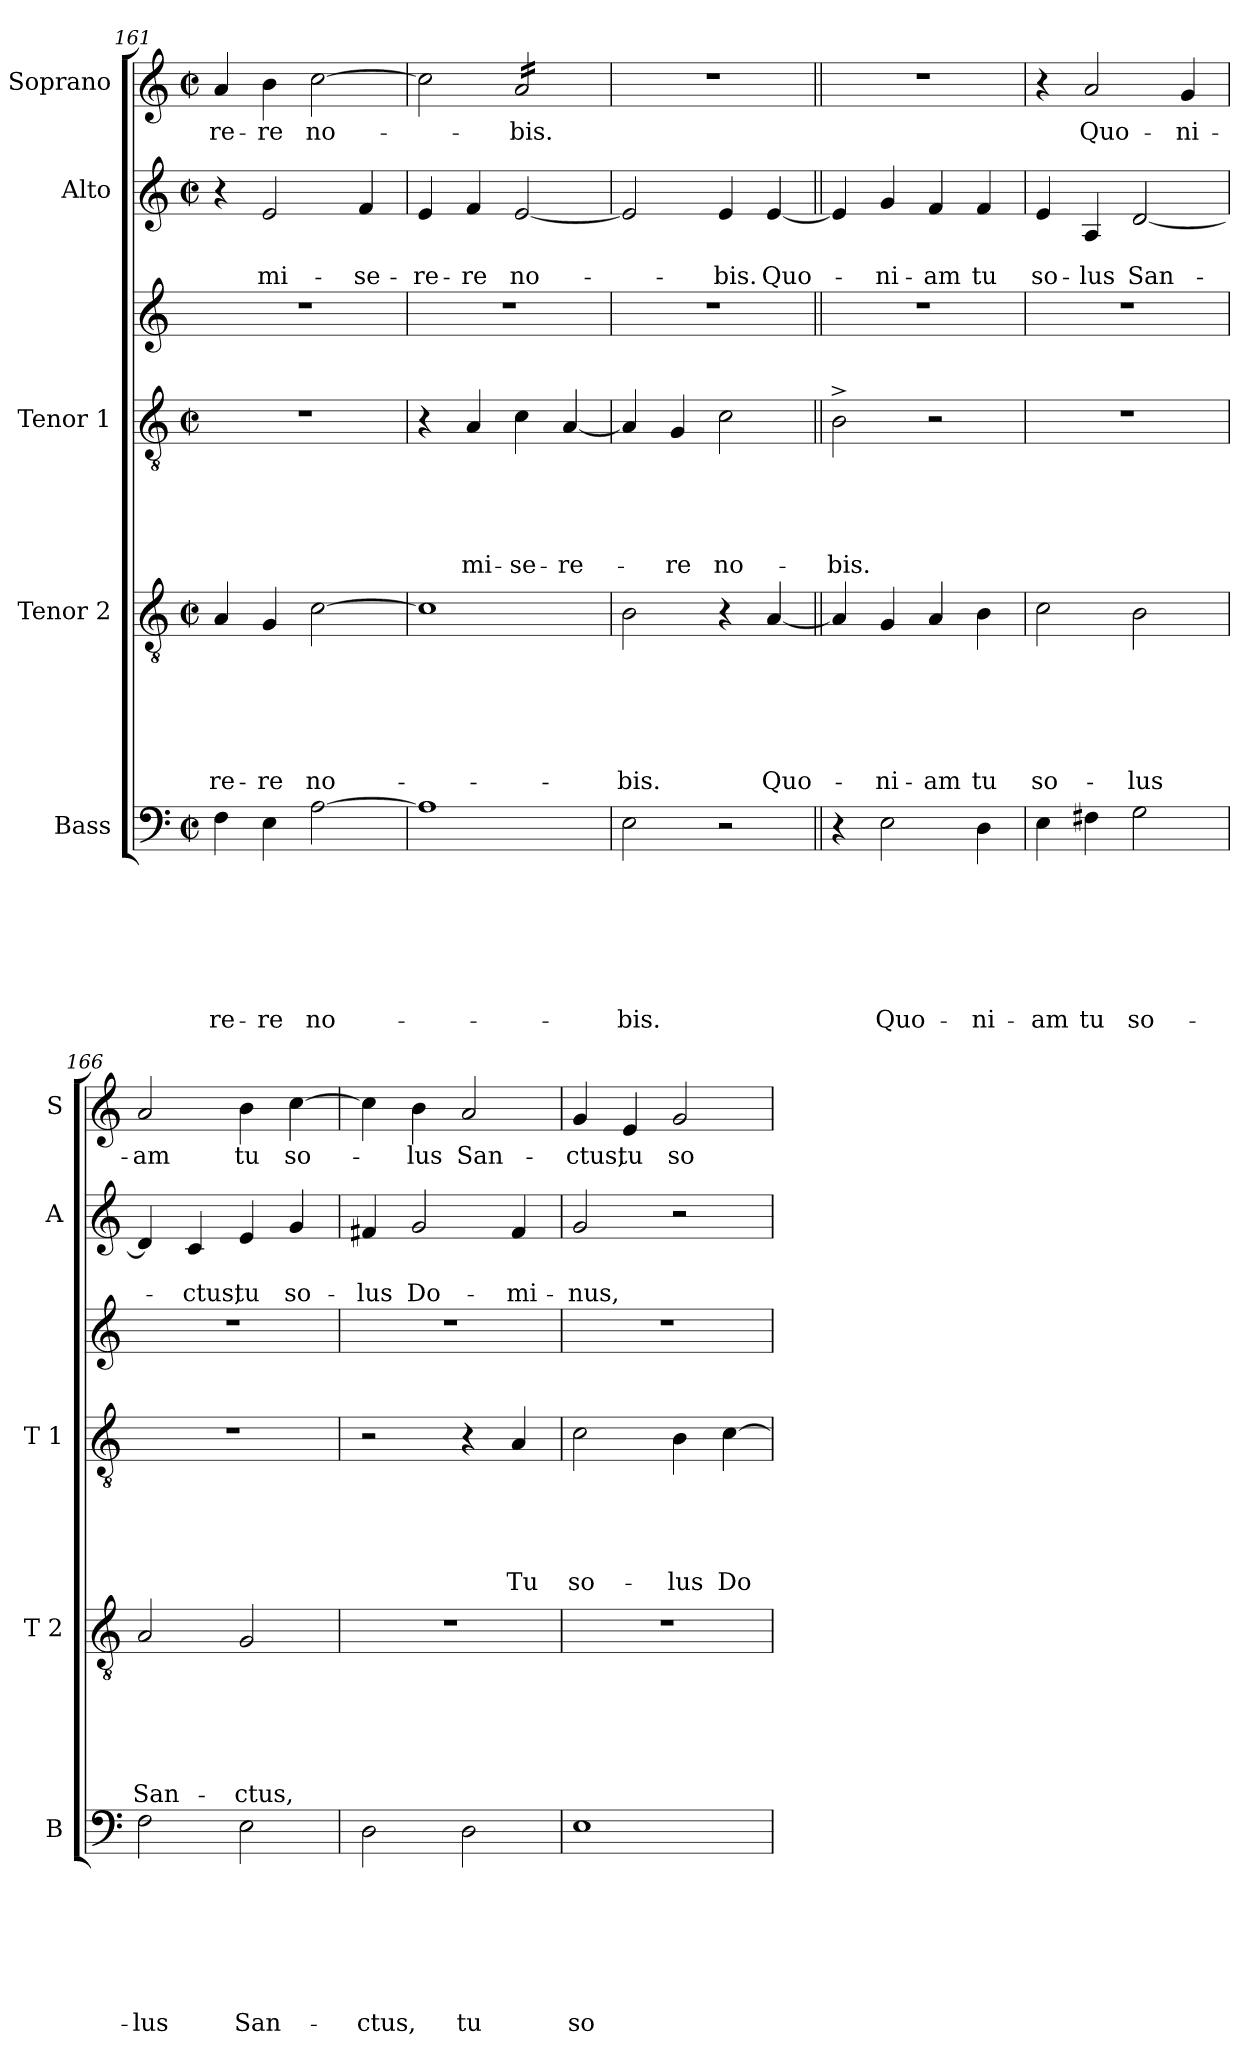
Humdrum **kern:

**kern	**text	**text	**text	**text	**text	**text	**text	**kern	**text	**text	**text	**text	**text	**text	**kern	**text	**text	**text	**text	**text	**kern	**kern	**text	**text	**kern	**text
*part6	*part6	*part6	*part6	*part6	*part6	*part6	*part6	*part5	*part5	*part5	*part5	*part5	*part5	*part5	*part4	*part4	*part4	*part4	*part4	*part4	*part3	*part2	*part2	*part2	*part1	*part1
*staff6	*staff6	*staff6	*staff6	*staff6	*staff6	*staff6	*staff6	*staff5	*staff5	*staff5	*staff5	*staff5	*staff5	*staff5	*staff4	*staff4	*staff4	*staff4	*staff4	*staff4	*staff3	*staff2	*staff2	*staff2	*staff1	*staff1
*I"Bass	*	*	*	*	*	*	*	*I"Tenor 2	*	*	*	*	*	*	*I"Tenor 1	*	*	*	*	*	*	*I"Alto	*	*	*I"Soprano	*
*I'B	*	*	*	*	*	*	*	*I'T 2	*	*	*	*	*	*	*I'T 1	*	*	*	*	*	*	*I'A	*	*	*I'S	*
*clefF4	*	*	*	*	*	*	*	*clefGv2	*	*	*	*	*	*	*clefGv2	*	*	*	*	*	*clefG2	*clefG2	*	*	*clefG2	*
*k[]	*	*	*	*	*	*	*	*k[]	*	*	*	*	*	*	*k[]	*	*	*	*	*	*k[]	*k[]	*	*	*k[]	*
*C:	*	*	*	*	*	*	*	*C:	*	*	*	*	*	*	*C:	*	*	*	*	*	*C:	*C:	*	*	*C:	*
*M2/2	*	*	*	*	*	*	*	*M2/2	*	*	*	*	*	*	*M2/2	*	*	*	*	*	*	*M2/2	*	*	*M2/2	*
*met(c|)	*	*	*	*	*	*	*	*met(c|)	*	*	*	*	*	*	*met(c|)	*	*	*	*	*	*	*met(c|)	*	*	*met(c|)	*
=161	=161	=161	=161	=161	=161	=161	=161	=161	=161	=161	=161	=161	=161	=161	=161	=161	=161	=161	=161	=161	=161	=161	=161	=161	=161	=161
!	!	!	!	!	!	!	!LO:LY:b	!	!	!	!	!	!	!LO:LY:b	!	!	!	!	!	!	!	!	!	!	!	!LO:LY:b
4F\	.	.	.	.	.	.	-re-	4A/	.	.	.	.	.	-re-	1r	.	.	.	.	.	1r	4r	.	.	4a/	-re-
!	!	!	!	!	!	!	!LO:LY:b	!	!	!	!	!	!	!LO:LY:b	!	!	!	!	!	!	!	!	!	!LO:LY:b	!	!LO:LY:b
4E\	.	.	.	.	.	.	-re	4G/	.	.	.	.	.	-re	.	.	.	.	.	.	.	2e/	.	mi-	4b\	-re
!	!	!	!	!	!	!	!LO:LY:b	!	!	!	!	!	!	!LO:LY:b	!	!	!	!	!	!	!	!	!	!	!	!LO:LY:b
[>2A\	.	.	.	.	.	.	no-	[>2c\	.	.	.	.	.	no-	.	.	.	.	.	.	.	.	.	.	[>2cc\	no-
!	!	!	!	!	!	!	!	!	!	!	!	!	!	!	!	!	!	!	!	!	!	!	!	!LO:LY:b	!	!
.	.	.	.	.	.	.	.	.	.	.	.	.	.	.	.	.	.	.	.	.	.	4f/	.	-se-	.	.
=162	=162	=162	=162	=162	=162	=162	=162	=162	=162	=162	=162	=162	=162	=162	=162	=162	=162	=162	=162	=162	=162	=162	=162	=162	=162	=162
!	!	!	!	!	!	!	!	!	!	!	!	!	!	!	!	!	!	!	!	!	!	!	!	!LO:LY:b	!	!
1A]	.	.	.	.	.	.	.	1c]	.	.	.	.	.	.	4r	.	.	.	.	.	1r	4e/	.	-re-	2cc\]	.
!	!	!	!	!	!	!	!	!	!	!	!	!	!	!	!	!	!	!	!	!LO:LY:b	!	!	!	!LO:LY:b	!	!
.	.	.	.	.	.	.	.	.	.	.	.	.	.	.	4A/	.	.	.	.	mi-	.	4f/	.	-re	.	.
!	!	!	!	!	!	!	!	!	!	!	!	!	!	!	!	!	!	!	!	!LO:LY:b	!	!	!	!LO:LY:b	!	!LO:LY:b
*	*	*	*	*	*	*	*	*	*	*	*	*	*	*	*	*	*	*	*	*	*	*	*	*	*tremolo	*
.	.	.	.	.	.	.	.	.	.	.	.	.	.	.	4c\	.	.	.	.	-se-	.	[>2e/	.	no-	16a/LL	-bis.
.	.	.	.	.	.	.	.	.	.	.	.	.	.	.	.	.	.	.	.	.	.	.	.	.	16a/	.
.	.	.	.	.	.	.	.	.	.	.	.	.	.	.	.	.	.	.	.	.	.	.	.	.	16a/	.
.	.	.	.	.	.	.	.	.	.	.	.	.	.	.	.	.	.	.	.	.	.	.	.	.	16a/	.
!	!	!	!	!	!	!	!	!	!	!	!	!	!	!	!	!	!	!	!	!LO:LY:b	!	!	!	!	!	!
.	.	.	.	.	.	.	.	.	.	.	.	.	.	.	[>4A/	.	.	.	.	-re-	.	.	.	.	16a/	.
.	.	.	.	.	.	.	.	.	.	.	.	.	.	.	.	.	.	.	.	.	.	.	.	.	16a/	.
.	.	.	.	.	.	.	.	.	.	.	.	.	.	.	.	.	.	.	.	.	.	.	.	.	16a/	.
.	.	.	.	.	.	.	.	.	.	.	.	.	.	.	.	.	.	.	.	.	.	.	.	.	16a/JJ	.
*	*	*	*	*	*	*	*	*	*	*	*	*	*	*	*	*	*	*	*	*	*	*	*	*	*Xtremolo	*
!!LO:PB:g=z
=163	=163	=163	=163	=163	=163	=163	=163	=163	=163	=163	=163	=163	=163	=163	=163	=163	=163	=163	=163	=163	=163	=163	=163	=163	=163	=163
!	!	!	!	!	!	!	!LO:LY:b	!	!	!	!	!	!	!LO:LY:b	!	!	!	!	!	!	!	!	!	!	!	!
2E\	.	.	.	.	.	.	-bis.	2B\	.	.	.	.	.	-bis.	4A/]	.	.	.	.	.	1r	2e/]	.	.	1r	.
!	!	!	!	!	!	!	!	!	!	!	!	!	!	!	!	!	!	!	!	!LO:LY:b	!	!	!	!	!	!
.	.	.	.	.	.	.	.	.	.	.	.	.	.	.	4G/	.	.	.	.	-re	.	.	.	.	.	.
!	!	!	!	!	!	!	!	!	!	!	!	!	!	!	!	!	!	!	!	!LO:LY:b	!	!	!	!LO:LY:b	!	!
2r	.	.	.	.	.	.	.	4r	.	.	.	.	.	.	2c\	.	.	.	.	no-	.	4e/	.	-bis.	.	.
!	!	!	!	!	!	!	!	!	!	!	!	!	!	!LO:LY:b	!	!	!	!	!	!	!	!	!	!LO:LY:b	!	!
.	.	.	.	.	.	.	.	[<4A/	.	.	.	.	.	Quo-	.	.	.	.	.	.	.	[<4e/	.	Quo-	.	.
=164||	=164||	=164||	=164||	=164||	=164||	=164||	=164||	=164||	=164||	=164||	=164||	=164||	=164||	=164||	=164||	=164||	=164||	=164||	=164||	=164||	=164||	=164||	=164||	=164||	=164||	=164||
!	!	!	!	!	!	!	!	!	!	!	!	!	!	!	!	!	!	!	!	!LO:LY:b	!	!	!	!	!	!
4r	.	.	.	.	.	.	.	4A/]	.	.	.	.	.	.	2B^>\	.	.	.	.	-bis.	1r	4e/]	.	.	1r	.
!	!	!	!	!	!	!	!LO:LY:b	!	!	!	!	!	!	!LO:LY:b	!	!	!	!	!	!	!	!	!	!LO:LY:b	!	!
2E\	.	.	.	.	.	.	Quo-	4G/	.	.	.	.	.	-ni-	.	.	.	.	.	.	.	4g/	.	-ni-	.	.
!	!	!	!	!	!	!	!	!	!	!	!	!	!	!LO:LY:b	!	!	!	!	!	!	!	!	!	!LO:LY:b	!	!
.	.	.	.	.	.	.	.	4A/	.	.	.	.	.	-am	2r	.	.	.	.	.	.	4f/	.	-am	.	.
!	!	!	!	!	!	!	!LO:LY:b	!	!	!	!	!	!	!LO:LY:b	!	!	!	!	!	!	!	!	!	!LO:LY:b	!	!
4D\	.	.	.	.	.	.	-ni-	4B\	.	.	.	.	.	tu	.	.	.	.	.	.	.	4f/	.	tu	.	.
=165	=165	=165	=165	=165	=165	=165	=165	=165	=165	=165	=165	=165	=165	=165	=165	=165	=165	=165	=165	=165	=165	=165	=165	=165	=165	=165
!	!	!	!	!	!	!	!LO:LY:b	!	!	!	!	!	!	!LO:LY:b	!	!	!	!	!	!	!	!	!	!LO:LY:b	!	!
4E\	.	.	.	.	.	.	-am	2c\	.	.	.	.	.	so-	1r	.	.	.	.	.	1r	4e/	.	so-	4r	.
!	!	!	!	!	!	!	!LO:LY:b	!	!	!	!	!	!	!	!	!	!	!	!	!	!	!	!	!LO:LY:b	!	!LO:LY:b
4F#X\	.	.	.	.	.	.	tu	.	.	.	.	.	.	.	.	.	.	.	.	.	.	4A/	.	-lus	2a/	Quo-
!	!	!	!	!	!	!	!LO:LY:b	!	!	!	!	!	!	!LO:LY:b	!	!	!	!	!	!	!	!	!	!LO:LY:b	!	!
2G\	.	.	.	.	.	.	so-	2B\	.	.	.	.	.	-lus	.	.	.	.	.	.	.	[<2d/	.	San-	.	.
!	!	!	!	!	!	!	!	!	!	!	!	!	!	!	!	!	!	!	!	!	!	!	!	!	!	!LO:LY:b
.	.	.	.	.	.	.	.	.	.	.	.	.	.	.	.	.	.	.	.	.	.	.	.	.	4g/	-ni-
=166	=166	=166	=166	=166	=166	=166	=166	=166	=166	=166	=166	=166	=166	=166	=166	=166	=166	=166	=166	=166	=166	=166	=166	=166	=166	=166
!	!	!	!	!	!	!	!LO:LY:b	!	!	!	!	!	!	!LO:LY:b	!	!	!	!	!	!	!	!	!	!	!	!LO:LY:b
2F\	.	.	.	.	.	.	-lus	2A/	.	.	.	.	.	San-	1r	.	.	.	.	.	1r	4d/]	.	.	2a/	-am
!	!	!	!	!	!	!	!	!	!	!	!	!	!	!	!	!	!	!	!	!	!	!	!	!LO:LY:b	!	!
.	.	.	.	.	.	.	.	.	.	.	.	.	.	.	.	.	.	.	.	.	.	4c/	.	-ctus,	.	.
!	!	!	!	!	!	!	!LO:LY:b	!	!	!	!	!	!	!LO:LY:b	!	!	!	!	!	!	!	!	!	!LO:LY:b	!	!LO:LY:b
2E\	.	.	.	.	.	.	San-	2G/	.	.	.	.	.	-ctus,	.	.	.	.	.	.	.	4e/	.	tu	4b\	tu
!	!	!	!	!	!	!	!	!	!	!	!	!	!	!	!	!	!	!	!	!	!	!	!	!LO:LY:b	!	!LO:LY:b
.	.	.	.	.	.	.	.	.	.	.	.	.	.	.	.	.	.	.	.	.	.	4g/	.	so-	[>4cc\	so-
=167	=167	=167	=167	=167	=167	=167	=167	=167	=167	=167	=167	=167	=167	=167	=167	=167	=167	=167	=167	=167	=167	=167	=167	=167	=167	=167
!	!	!	!	!	!	!	!LO:LY:b	!	!	!	!	!	!	!	!	!	!	!	!	!	!	!	!	!LO:LY:b	!	!
2D\	.	.	.	.	.	.	-ctus,	1r	.	.	.	.	.	.	2r	.	.	.	.	.	1r	4f#X/	.	-lus	4cc\]	.
!	!	!	!	!	!	!	!	!	!	!	!	!	!	!	!	!	!	!	!	!	!	!	!	!LO:LY:b	!	!LO:LY:b
.	.	.	.	.	.	.	.	.	.	.	.	.	.	.	.	.	.	.	.	.	.	2g/	.	Do-	4b\	-lus
!	!	!	!	!	!	!	!LO:LY:b	!	!	!	!	!	!	!	!	!	!	!	!	!	!	!	!	!	!	!LO:LY:b
2D\	.	.	.	.	.	.	tu	.	.	.	.	.	.	.	4r	.	.	.	.	.	.	.	.	.	2a/	San-
!	!	!	!	!	!	!	!	!	!	!	!	!	!	!	!	!	!	!	!	!LO:LY:b	!	!	!	!LO:LY:b	!	!
.	.	.	.	.	.	.	.	.	.	.	.	.	.	.	4A/	.	.	.	.	Tu	.	4f#/	.	-mi-	.	.
=168	=168	=168	=168	=168	=168	=168	=168	=168	=168	=168	=168	=168	=168	=168	=168	=168	=168	=168	=168	=168	=168	=168	=168	=168	=168	=168
!	!	!	!	!	!	!	!LO:LY:b	!	!	!	!	!	!	!	!	!	!	!	!	!LO:LY:b	!	!	!	!LO:LY:b	!	!LO:LY:b
1E	.	.	.	.	.	.	so-	1r	.	.	.	.	.	.	2c\	.	.	.	.	so-	1r	2g/	.	-nus,	4g/	-ctus,
!	!	!	!	!	!	!	!	!	!	!	!	!	!	!	!	!	!	!	!	!	!	!	!	!	!	!LO:LY:b
.	.	.	.	.	.	.	.	.	.	.	.	.	.	.	.	.	.	.	.	.	.	.	.	.	4e/	tu
!	!	!	!	!	!	!	!	!	!	!	!	!	!	!	!	!	!	!	!	!LO:LY:b	!	!	!	!	!	!LO:LY:b
.	.	.	.	.	.	.	.	.	.	.	.	.	.	.	4B\	.	.	.	.	-lus	.	2r	.	.	2g/	so-
!	!	!	!	!	!	!	!	!	!	!	!	!	!	!	!	!	!	!	!	!LO:LY:b	!	!	!	!	!	!
.	.	.	.	.	.	.	.	.	.	.	.	.	.	.	[<4c\	.	.	.	.	Do-	.	.	.	.	.	.
=	=	=	=	=	=	=	=	=	=	=	=	=	=	=	=	=	=	=	=	=	=	=	=	=	=	=
*-	*-	*-	*-	*-	*-	*-	*-	*-	*-	*-	*-	*-	*-	*-	*-	*-	*-	*-	*-	*-	*-	*-	*-	*-	*-	*-
